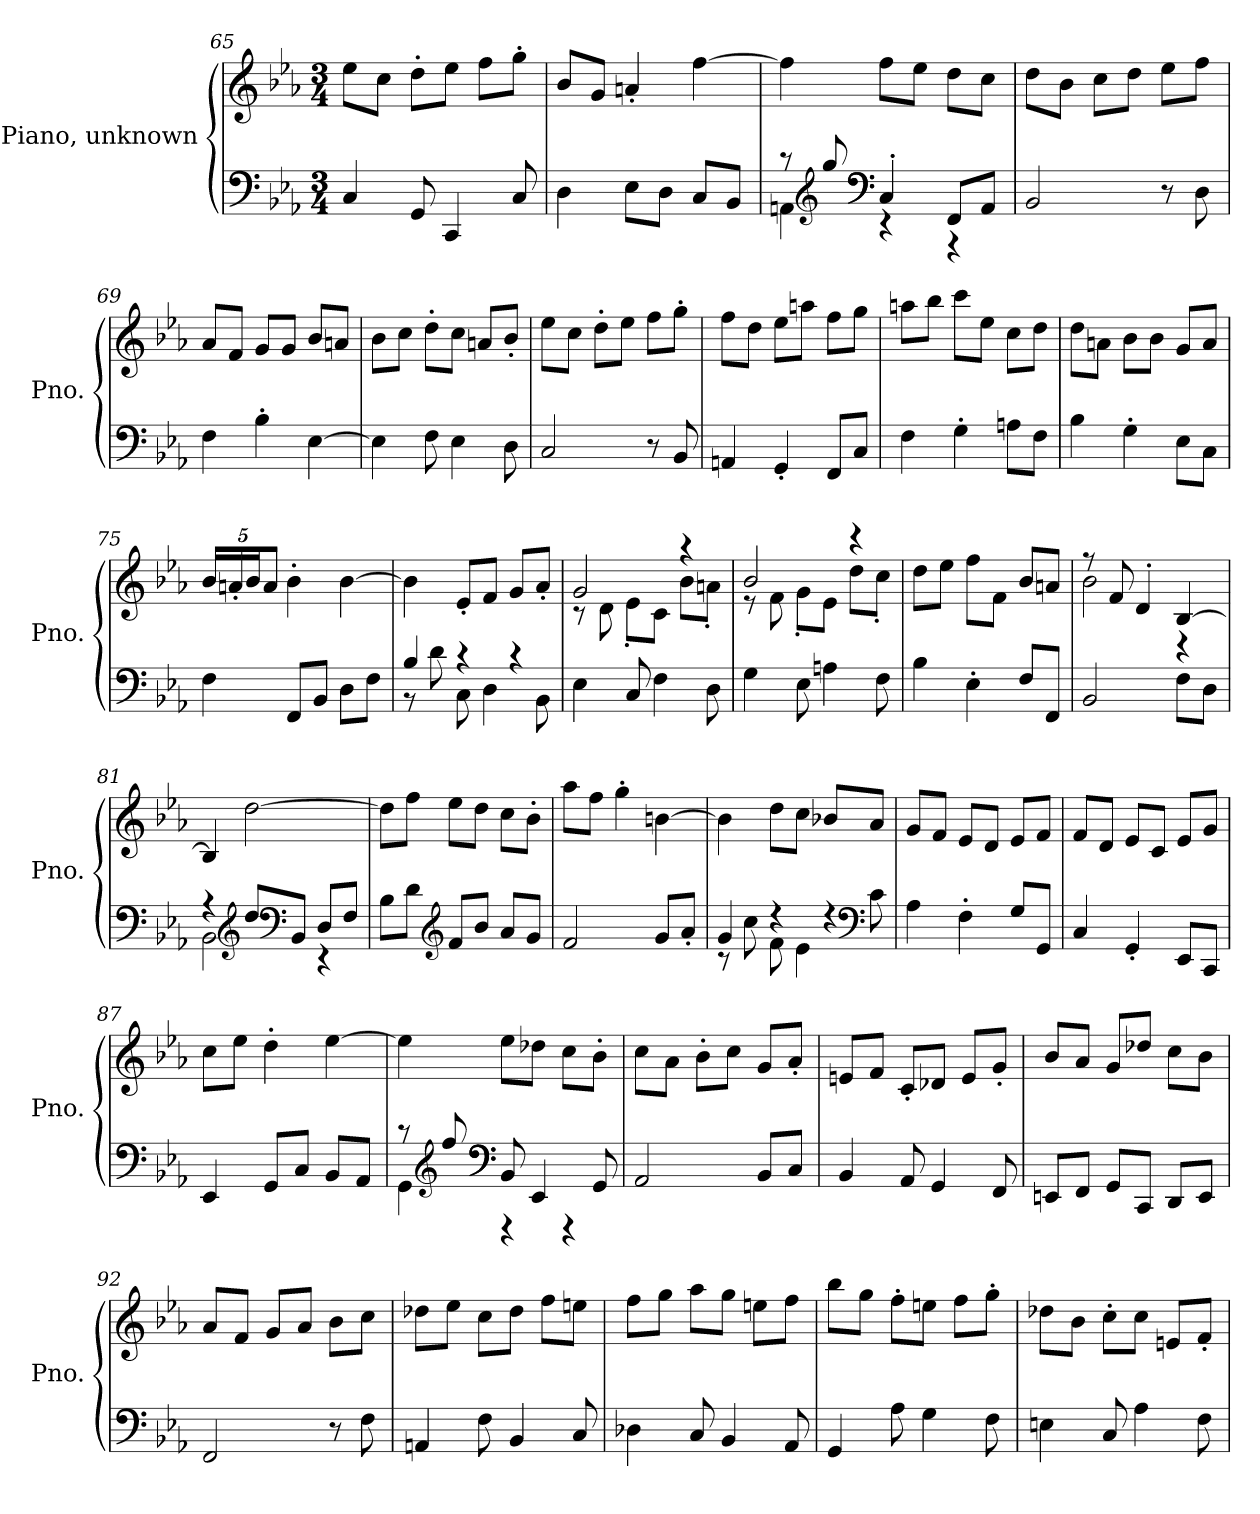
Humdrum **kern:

**kern	**kern
*part1	*part1
*staff2	*staff1
*I"Piano, unknown	*
*I'Pno.	*
*clefF4	*clefG2
*k[b-e-a-]	*k[b-e-a-]
*M3/4	*M3/4
=65	=65
4C/	8ee-\L
.	8cc\J
8GG/	8dd'\L
4CC/	8ee-\J
.	8ff\L
8C/	8gg'\J
=66	=66
4D\	8b-/L
.	8g/J
8E-\L	4an'/
8D\J	.
8C/L	[4ff\
8BB-/J	.
!!LO:LB:g=z
=67	=67
*^	*
8r	4AAn\	4ff\]
*clefG2	*	*
8gg/	.	.
*clefF4	*	*
4C'/	4r	8ff\L
.	.	8ee-\J
8FF/L	4r	8dd\L
8AA/J	.	8cc\J
*v	*v	*
=68	=68
2BB-/	8dd\L
.	8b-\J
.	8cc\L
.	8dd\J
8r	8ee-\L
8D\	8ff\J
=69	=69
4F\	8a-/L
.	8f/J
4B-'\	8g/L
.	8g/J
[4E-\	8b-/L
.	8an/J
=70	=70
4E-\]	8b-\L
.	8cc\J
8F\	8dd'\L
4E-\	8cc\J
.	8an/L
8D\	8b-'/J
=71	=71
2C/	8ee-\L
.	8cc\J
.	8dd'\L
.	8ee-\J
8r	8ff\L
8BB-/	8gg'\J
!!LO:LB:g=z
=72	=72
4AAn/	8ff\L
.	8dd\J
4GG'/	8ee-\L
.	8aan\J
8FF/L	8ff\L
8C/J	8gg\J
=73	=73
4F\	8aan\L
.	8bb-\J
4G'\	8ccc\L
.	8ee-\J
8An\L	8cc\L
8F\J	8dd\J
=74	=74
4B-\	8dd\L
.	8an\J
4G'\	8b-\L
.	8b-\J
8E-\L	8g/L
8C\J	8a/J
=75	=75
*	*Xbrackettup
4F\	20b-/LL
.	20an'/
.	20b-/J
.	10a/J
8FF/L	4b-'\
8BB-/J	.
8D\L	[4b-\
8F\J	.
=76	=76
*^	*
4B-/	8r	4b-\]
.	8d\	.
4r	8C\	8e-'/L
.	4D\	8f/J
4r	.	8g/L
.	8BB-\	8a-'/J
*v	*v	*
!!LO:LB:g=z
=77	=77
*	*^
4E-\	2g/	8r
.	.	8d\
8C/	.	8e-'\L
4F\	.	8c\J
.	4r	8b-\L
8D\	.	8an'\J
=78	=78	=78
4G\	2b-/	8r
.	.	8f\
8E-\	.	8g'\L
4An\	.	8e-\J
.	4r	8dd\L
8F\	.	8cc'\J
*	*v	*v
=79	=79
4B-\	8dd\L
.	8ee-\J
4E-'\	8ff\L
.	8f\J
8F/L	8b-/L
8FF/J	8an/J
=80	=80
*	*^
2BB-/	8r	2b-\
.	8f/	.
.	4d'/	.
8F\L	[4B-/	4r
8D\J	.	.
*	*v	*v
=81	=81
*^	*
4r	2BB-\	4B-/]
*clefG2	*	*
8dd/L	.	[2dd\
*clefF4	*	*
8BB-/J	.	.
8D/L	4r	.
8F/J	.	.
*v	*v	*
!!LO:LB:g=z
=82	=82
8B-\L	8dd\L]
8d\J	8ff\J
*clefG2	*
8f/L	8ee-\L
8b-/J	8dd\J
8a-/L	8cc\L
8g/J	8b-'\J
=83	=83
2f/	8aa-\L
.	8ff\J
.	4gg'\
8g/L	[4bn\
8a-'/J	.
=84	=84
*^	*
4g/	8r	4b\]
.	8cc\	.
4r	8f\	8dd\L
.	4e-\	8cc\J
4r	.	8b-X/L
*clefF4	*	*
.	8c\	8a-/J
*v	*v	*
=85	=85
4A-\	8g/L
.	8f/J
4F'\	8e-/L
.	8d/J
8G/L	8e-/L
8GG/J	8f/J
=86	=86
4C/	8f/L
.	8d/J
4GG'/	8e-/L
.	8c/J
8EE-/L	8e-/L
8CC/J	8g/J
!!LO:LB:g=z
=87	=87
4EE-/	8cc\L
.	8ee-\J
8GG/L	4dd'\
8C/J	.
8BB-/L	[4ee-\
8AA-/J	.
=88	=88
*^	*
8r	4GG\	4ee-\]
*clefG2	*	*
8ff/	.	.
*clefF4	*	*
8BB-/	4r	8ee-\L
4EE-/	.	8dd-X\J
.	4r	8cc\L
8GG/	.	8b-'\J
*v	*v	*
=89	=89
2AA-/	8cc\L
.	8a-\J
.	8b-'\L
.	8cc\J
8BB-/L	8g/L
8C/J	8a-'/J
=90	=90
4BB-/	8en/L
.	8f/J
8AA-/	8c'/L
4GG/	8d-X/J
.	8e/L
8FF/	8g'/J
=91	=91
8EEn/L	8b-/L
8FF/J	8a-/J
8GG/L	8g/L
8CC/J	8dd-X/J
8DD/L	8cc\L
8EE/J	8b-\J
!!LO:PB:g=z
=92	=92
2FF/	8a-/L
.	8f/J
.	8g/L
.	8a-/J
8r	8b-\L
8F\	8cc\J
=93	=93
4AAn/	8dd-X\L
.	8ee-\J
8F\	8cc\L
4BB-/	8dd-\J
.	8ff\L
8C/	8een\J
=94	=94
4D-X\	8ff\L
.	8gg\J
8C/	8aa-\L
4BB-/	8gg\J
.	8een\L
8AA-/	8ff\J
=95	=95
4GG/	8bb-\L
.	8gg\J
8A-\	8ff'\L
4G\	8een\J
.	8ff\L
8F\	8gg'\J
=96	=96
4En\	8dd-X\L
.	8b-\J
8C/	8cc'\L
4A-\	8cc\J
.	8en/L
8F\	8f'/J
=	=
*-	*-
